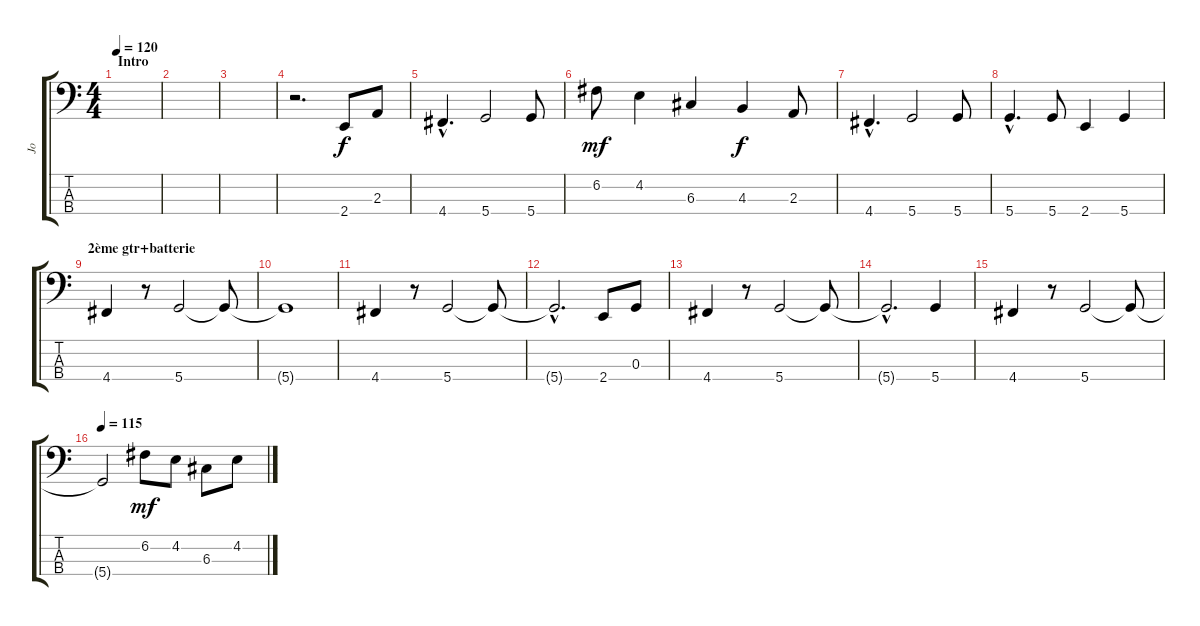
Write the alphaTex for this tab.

\track ("Jo" "Jo") {instrument electricbassfinger}
\staff {score tabs}
\tuning (F2 C2 G1 D1) {hide}
\ts (4 4)
\section ("" "Intro")
\tempo 120
\clef f4
\ks c
|
|
|
r.2{d} 2.4.8 2.3.8 |
4.4{hac}.4{d} 5.4.2 5.4.8 |
6.2.8{dy mf} 4.2.4 6.3.4 4.3.4{dy f} 2.3.8 |
4.4{hac}.4{d} 5.4.2 5.4.8 |
5.4{hac}.4{d} 5.4.8 2.4.4 5.4.4 |
\section ("" "2ème gtr+batterie")
4.4.4 r.8 5.4.2 5.4{t}.8 |
5.4{t}.1 |
4.4.4 r.8 5.4.2 5.4{t}.8 |
5.4{hac t}.2{d} 2.4.8 0.3.8 |
4.4.4 r.8 5.4.2 5.4{t}.8 |
5.4{hac t}.2{d} 5.4.4 |
4.4.4 r.8 5.4.2 5.4{t}.8 |
\tempo 115
5.4{t}.2 6.2.8{dy mf} 4.2.8 6.3.8 4.2.8
